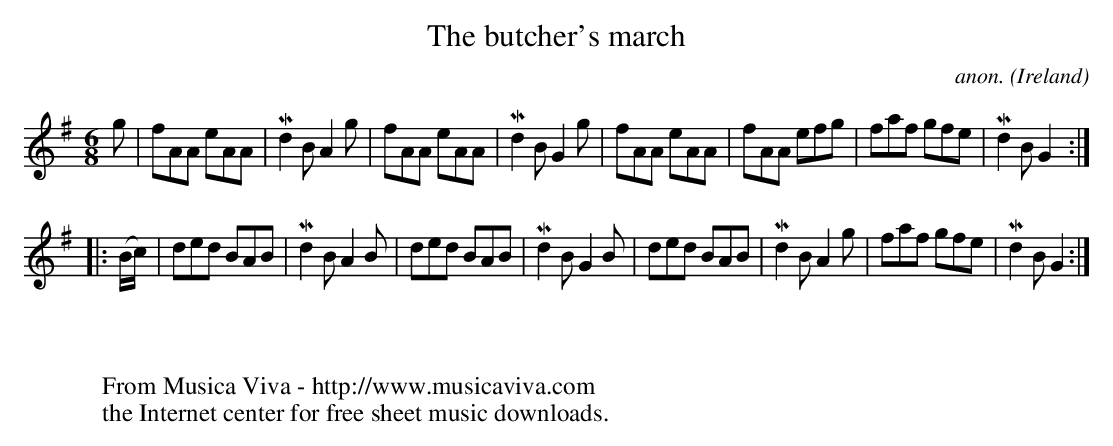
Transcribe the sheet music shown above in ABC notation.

X:1
T:The butcher's march
C:anon.
O:Ireland
m:Mn2 = (3n/o/n/ o/4n/4-n/
M:6/8
L:1/8
K:G
g|fAA eAA|Md2B A2g|fAA eAA|Md2B G2g|fAA eAA|fAA efg|faf gfe|Md2B G2:|
|:(B/c/)|ded BAB|Md2B A2B|ded BAB|Md2B G2B|ded BAB|Md2B A2g|faf gfe|Md2B G2:|
W:
W:
W: From Musica Viva - http://www.musicaviva.com
W: the Internet center for free sheet music downloads.
